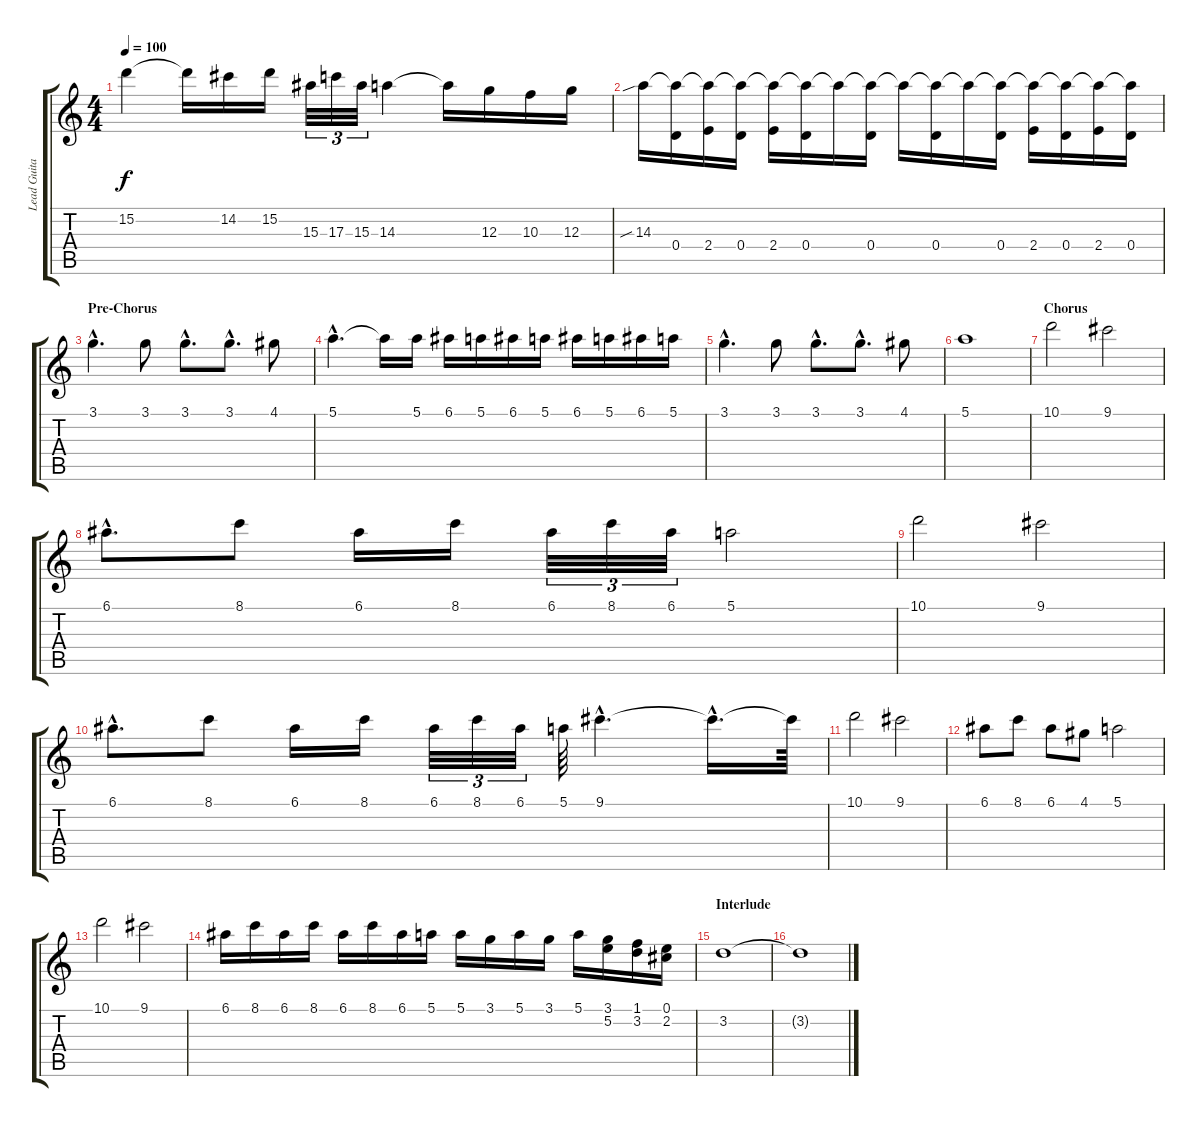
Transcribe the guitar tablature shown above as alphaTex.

\track ("Lead Guitar" "Lead Guita") {instrument distortionguitar}
\staff {score tabs}
\tuning (E4 B3 G3 D3 A2 E2) {hide}
\ts (4 4)
\tempo 100
\clef g2
\ks c
15.2.4{dy f instrument overdrivenguitar} 15.2{t}.16 14.2.16 15.2.16 15.3.32{tu (3 2)} 17.3.32{tu (3 2)} 15.3.32{tu (3 2)} 14.3.4 14.3{t}.16 12.3.16 10.3.16 12.3.16 |
14.3{sib}.16 (14.3{t} 0.4).16 (14.3{t} 2.4).16 (14.3{t} 0.4).16 (14.3{t} 2.4).16 (14.3{t} 0.4).16 14.3{t}.16 (14.3{t} 0.4).16 14.3{t}.16 (14.3{t} 0.4).16 14.3{t}.16 (14.3{t} 0.4).16 (14.3{t} 2.4).16 (14.3{t} 0.4).16 (14.3{t} 2.4).16 (14.3{t} 0.4).16 |
\section ("" "Pre-Chorus")
3.1{hac}.4{d} 3.1.8 3.1{hac}.8{d} 3.1{hac}.8{d} 4.1.8 |
5.1{hac}.4{d} 5.1{t}.16 5.1.16 6.1.16 5.1.16 6.1.16 5.1.16 6.1.16 5.1.16 6.1.16 5.1.16 |
3.1{hac}.4{d} 3.1.8 3.1{hac}.8{d} 3.1{hac}.8{d} 4.1.8 |
5.1.1 |
\section ("" "Chorus")
10.1.2 9.1.2 |
6.1{hac}.8{d} 8.1.8 6.1.16 8.1.16 6.1.32{tu (3 2)} 8.1.32{tu (3 2)} 6.1.32{tu (3 2)} 5.1.2 |
10.1.2 9.1.2 |
6.1{hac}.8{d} 8.1.8 6.1.16 8.1.16 6.1.32{tu (3 2)} 8.1.32{tu (3 2)} 6.1.32{tu (3 2)} 5.1.64 9.1{hac}.4{d} 9.1{hac t}.16{d} 9.1{t}.64 |
10.1.2 9.1.2 |
6.1.8 8.1.8 6.1.8 4.1.8 5.1.2 |
10.1.2 9.1.2 |
6.1.16 8.1.16 6.1.16 8.1.16 6.1.16 8.1.16 6.1.16 5.1.16 5.1.16 3.1.16 5.1.16 3.1.16 5.1.16 (3.1 5.2).16 (1.1 3.2).16 (0.1 2.2).16 |
\section ("" "Interlude")
3.2.1 |
3.2{t}.1
